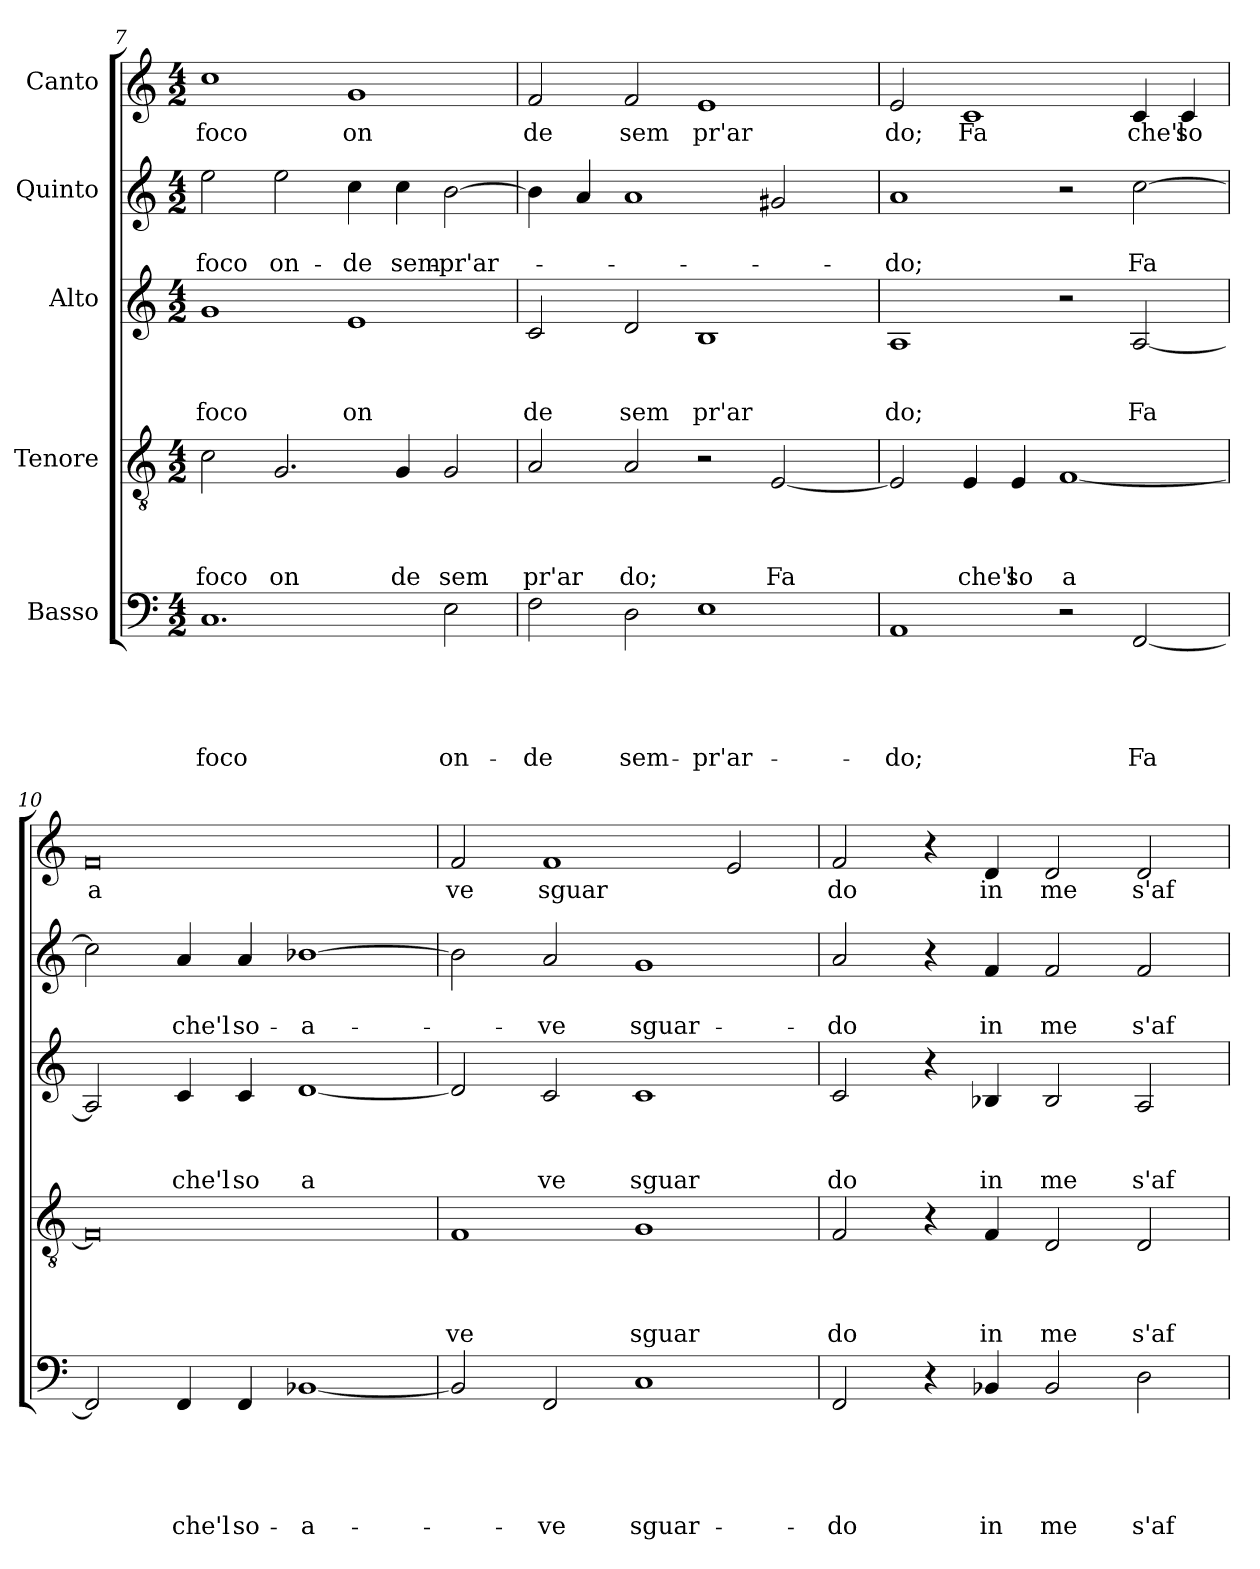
**kern	**text	**text	**text	**text	**text	**kern	**text	**text	**text	**text	**kern	**text	**text	**text	**kern	**text	**text	**kern	**text
*part5	*part5	*part5	*part5	*part5	*part5	*part4	*part4	*part4	*part4	*part4	*part3	*part3	*part3	*part3	*part2	*part2	*part2	*part1	*part1
*staff5	*staff5	*staff5	*staff5	*staff5	*staff5	*staff4	*staff4	*staff4	*staff4	*staff4	*staff3	*staff3	*staff3	*staff3	*staff2	*staff2	*staff2	*staff1	*staff1
*I"Basso	*	*	*	*	*	*I"Tenore	*	*	*	*	*I"Alto	*	*	*	*I"Quinto	*	*	*I"Canto	*
!!LO:LB:g=z
*clefF4	*	*	*	*	*	*clefGv2	*	*	*	*	*clefG2	*	*	*	*clefG2	*	*	*clefG2	*
*k[]	*	*	*	*	*	*k[]	*	*	*	*	*k[]	*	*	*	*k[]	*	*	*k[]	*
*C:	*	*	*	*	*	*C:	*	*	*	*	*C:	*	*	*	*C:	*	*	*C:	*
*M4/2	*	*	*	*	*	*M4/2	*	*	*	*	*M4/2	*	*	*	*M4/2	*	*	*M4/2	*
=7	=7	=7	=7	=7	=7	=7	=7	=7	=7	=7	=7	=7	=7	=7	=7	=7	=7	=7	=7
!	!	!	!	!	!LO:LY:b	!	!	!	!	!LO:LY:b	!	!	!	!LO:LY:b	!	!	!LO:LY:b	!	!LO:LY:b
1.C	.	.	.	.	foco	2c\	.	.	.	foco	1g	.	.	foco	2ee\	.	foco	1cc	foco
!	!	!	!	!	!	!	!	!	!	!LO:LY:b	!	!	!	!	!	!	!LO:LY:b	!	!
.	.	.	.	.	.	2.G/	.	.	.	on	.	.	.	.	2ee\	.	on-	.	.
!	!	!	!	!	!	!	!	!	!	!	!	!	!	!LO:LY:b	!	!	!LO:LY:b	!	!LO:LY:b
.	.	.	.	.	.	.	.	.	.	.	1e	.	.	on	4cc\	.	-de	1g	on
!	!	!	!	!	!	!	!	!	!	!LO:LY:b	!	!	!	!	!	!	!LO:LY:b	!	!
.	.	.	.	.	.	4G/	.	.	.	de	.	.	.	.	4cc\	.	sem-	.	.
!	!	!	!	!	!LO:LY:b	!	!	!	!	!LO:LY:b	!	!	!	!	!	!	!LO:LY:b	!	!
2E\	.	.	.	.	on-	2G/	.	.	.	sem	.	.	.	.	[>2b\	.	-pr'ar-	.	.
=8	=8	=8	=8	=8	=8	=8	=8	=8	=8	=8	=8	=8	=8	=8	=8	=8	=8	=8	=8
!	!	!	!	!	!LO:LY:b	!	!	!	!	!LO:LY:b	!	!	!	!LO:LY:b	!	!	!	!	!LO:LY:b
2F\	.	.	.	.	-de	2A/	.	.	.	pr'ar	2c/	.	.	de	4b\]	.	.	2f/	de
.	.	.	.	.	.	.	.	.	.	.	.	.	.	.	4a/	.	.	.	.
!	!	!	!	!	!LO:LY:b	!	!	!	!	!LO:LY:b	!	!	!	!LO:LY:b	!	!	!	!	!LO:LY:b
2D\	.	.	.	.	sem-	2A/	.	.	.	do;	2d/	.	.	sem	1a	.	.	2f/	sem
!	!	!	!	!	!LO:LY:b	!	!	!	!	!	!	!	!	!LO:LY:b	!	!	!	!	!LO:LY:b
1E	.	.	.	.	-pr'ar-	2r	.	.	.	.	1B	.	.	pr'ar	.	.	.	1e	pr'ar
!	!	!	!	!	!	!	!	!	!	!LO:LY:b	!	!	!	!	!	!	!	!	!
.	.	.	.	.	.	[<2E/	.	.	.	Fa	.	.	.	.	2g#/	.	.	.	.
=9	=9	=9	=9	=9	=9	=9	=9	=9	=9	=9	=9	=9	=9	=9	=9	=9	=9	=9	=9
!	!	!	!	!	!LO:LY:b	!	!	!	!	!	!	!	!	!LO:LY:b	!	!	!LO:LY:b	!	!LO:LY:b
1AA	.	.	.	.	-do;	2E/]	.	.	.	.	1A	.	.	do;	1a	.	-do;	2e/	do;
!	!	!	!	!	!	!	!	!	!	!LO:LY:b	!	!	!	!	!	!	!	!	!LO:LY:b
.	.	.	.	.	.	4E/	.	.	.	che'l	.	.	.	.	.	.	.	1c	Fa
!	!	!	!	!	!	!	!	!	!	!LO:LY:b	!	!	!	!	!	!	!	!	!
.	.	.	.	.	.	4E/	.	.	.	so	.	.	.	.	.	.	.	.	.
!	!	!	!	!	!	!	!	!	!	!LO:LY:b:rj	!	!	!	!	!	!	!	!	!
2r	.	.	.	.	.	[<1F	.	.	.	a	2r	.	.	.	2r	.	.	.	.
!	!	!	!	!	!LO:LY:b	!	!	!	!	!	!	!	!	!LO:LY:b	!	!	!LO:LY:b	!	!LO:LY:b
[<2FF/	.	.	.	.	Fa	.	.	.	.	.	[<2A/	.	.	Fa	[>2cc\	.	Fa	4c/	che'l
!	!	!	!	!	!	!	!	!	!	!	!	!	!	!	!	!	!	!	!LO:LY:b
.	.	.	.	.	.	.	.	.	.	.	.	.	.	.	.	.	.	4c/	so
=10	=10	=10	=10	=10	=10	=10	=10	=10	=10	=10	=10	=10	=10	=10	=10	=10	=10	=10	=10
!	!	!	!	!	!	!	!	!	!	!	!	!	!	!	!	!	!	!	!LO:LY:b
2FF/]	.	.	.	.	.	0F]	.	.	.	.	2A/]	.	.	.	2cc\]	.	.	0f	a
!	!	!	!	!	!LO:LY:b	!	!	!	!	!	!	!	!	!LO:LY:b	!	!	!LO:LY:b	!	!
4FF/	.	.	.	.	che'l	.	.	.	.	.	4c/	.	.	che'l	4a/	.	che'l	.	.
!	!	!	!	!	!LO:LY:b	!	!	!	!	!	!	!	!	!LO:LY:b	!	!	!LO:LY:b	!	!
4FF/	.	.	.	.	so-	.	.	.	.	.	4c/	.	.	so	4a/	.	so-	.	.
!	!	!	!	!	!LO:LY:b:rj	!	!	!	!	!	!	!	!	!LO:LY:b:rj	!	!	!LO:LY:b:rj	!	!
[<1BB-X	.	.	.	.	-a-	.	.	.	.	.	[<1d	.	.	a	[>1b-X	.	-a-	.	.
=11	=11	=11	=11	=11	=11	=11	=11	=11	=11	=11	=11	=11	=11	=11	=11	=11	=11	=11	=11
!	!	!	!	!	!	!	!	!	!	!LO:LY:b	!	!	!	!	!	!	!	!	!LO:LY:b
2BB-/]	.	.	.	.	.	1F	.	.	.	ve	2d/]	.	.	.	2b-\]	.	.	2f/	ve
!	!	!	!	!	!LO:LY:b	!	!	!	!	!	!	!	!	!LO:LY:b	!	!	!LO:LY:b	!	!LO:LY:b
2FF/	.	.	.	.	-ve	.	.	.	.	.	2c/	.	.	ve	2a/	.	-ve	1f	sguar
!	!	!	!	!	!LO:LY:b	!	!	!	!	!LO:LY:b	!	!	!	!LO:LY:b	!	!	!LO:LY:b	!	!
1C	.	.	.	.	sguar-	1G	.	.	.	sguar	1c	.	.	sguar	1g	.	sguar-	.	.
.	.	.	.	.	.	.	.	.	.	.	.	.	.	.	.	.	.	2e/	.
=12	=12	=12	=12	=12	=12	=12	=12	=12	=12	=12	=12	=12	=12	=12	=12	=12	=12	=12	=12
!	!	!	!	!	!LO:LY:b	!	!	!	!	!LO:LY:b	!	!	!	!LO:LY:b	!	!	!LO:LY:b	!	!LO:LY:b
2FF/	.	.	.	.	-do	2F/	.	.	.	do	2c/	.	.	do	2a/	.	-do	2f/	do
4r	.	.	.	.	.	4r	.	.	.	.	4r	.	.	.	4r	.	.	4r	.
!	!	!	!	!	!LO:LY:b	!	!	!	!	!LO:LY:b	!	!	!	!LO:LY:b	!	!	!LO:LY:b	!	!LO:LY:b
4BB-X/	.	.	.	.	in	4F/	.	.	.	in	4B-X/	.	.	in	4f/	.	in	4d/	in
!	!	!	!	!	!LO:LY:b	!	!	!	!	!LO:LY:b	!	!	!	!LO:LY:b	!	!	!LO:LY:b	!	!LO:LY:b
2BB-/	.	.	.	.	me	2D/	.	.	.	me	2B-/	.	.	me	2f/	.	me	2d/	me
!	!	!	!	!	!LO:LY:b	!	!	!	!	!LO:LY:b	!	!	!	!LO:LY:b	!	!	!LO:LY:b	!	!LO:LY:b
2D\	.	.	.	.	s'af-	2D/	.	.	.	s'af	2A/	.	.	s'af	2f/	.	s'af-	2d/	s'af
=	=	=	=	=	=	=	=	=	=	=	=	=	=	=	=	=	=	=	=
*-	*-	*-	*-	*-	*-	*-	*-	*-	*-	*-	*-	*-	*-	*-	*-	*-	*-	*-	*-
